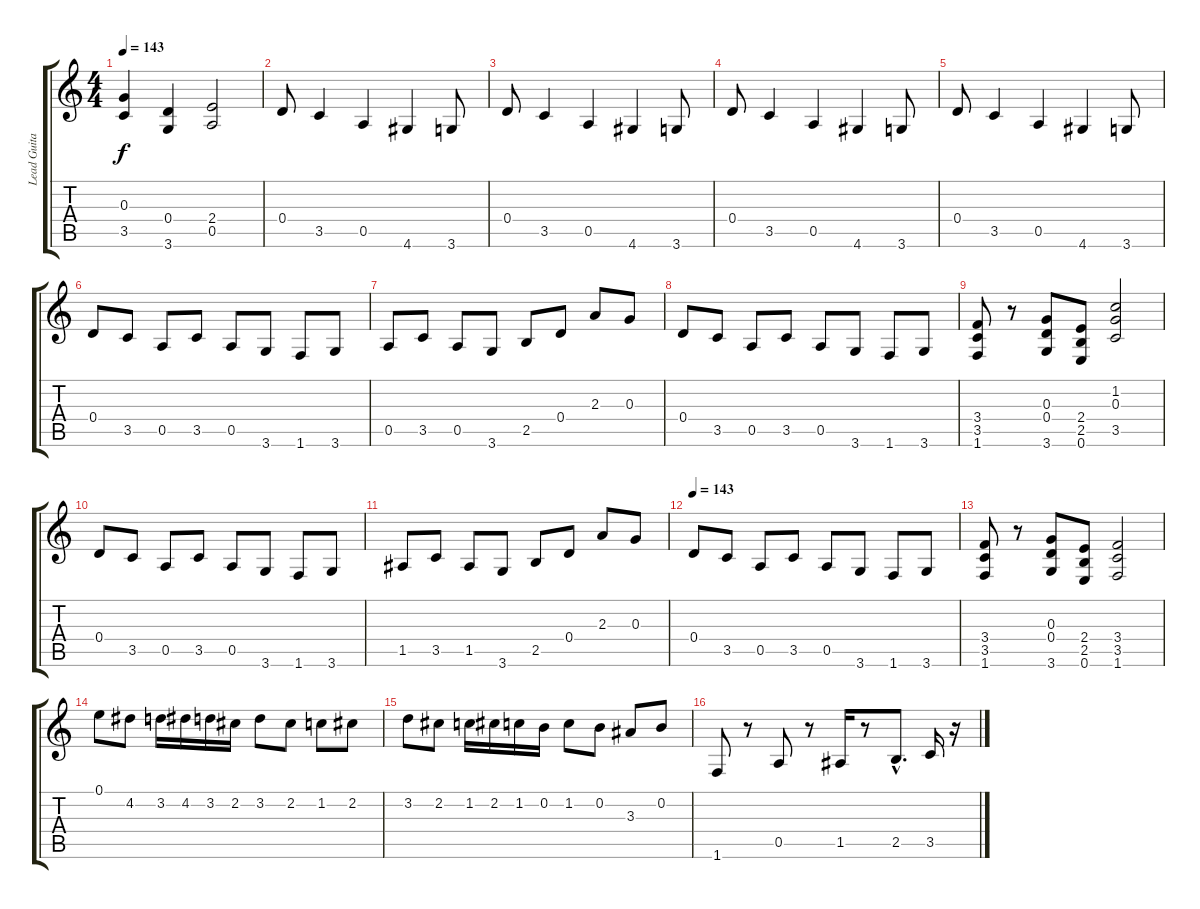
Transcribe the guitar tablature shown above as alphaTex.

\track ("Lead Guitar" "Lead Guita") {instrument distortionguitar}
\staff {score tabs}
\tuning (E4 B3 G3 D3 A2 E2) {hide}
\ts (4 4)
\tempo 143
\clef g2
\ks c
(0.3 3.5).4{dy f} (0.4 3.6).4 (2.4 0.5).2 |
0.4.8 3.5.4 0.5.4 4.6.4 3.6.8 |
0.4.8 3.5.4 0.5.4 4.6.4 3.6.8 |
0.4.8 3.5.4 0.5.4 4.6.4 3.6.8 |
0.4.8 3.5.4 0.5.4 4.6.4 3.6.8 |
0.4.8 3.5.8 0.5.8 3.5.8 0.5.8 3.6.8 1.6.8 3.6.8 |
0.5.8 3.5.8 0.5.8 3.6.8 2.5.8 0.4.8 2.3.8 0.3.8 |
0.4.8 3.5.8 0.5.8 3.5.8 0.5.8 3.6.8 1.6.8 3.6.8 |
(3.4 3.5 1.6).8 r.8 (0.3 0.4 3.6).8 (2.4 2.5 0.6).8 (1.2 0.3 3.5).2 |
0.4.8 3.5.8 0.5.8 3.5.8 0.5.8 3.6.8 1.6.8 3.6.8 |
1.5.8 3.5.8 1.5.8 3.6.8 2.5.8 0.4.8 2.3.8 0.3.8 |
\tempo 143
0.4.8 3.5.8 0.5.8 3.5.8 0.5.8 3.6.8 1.6.8 3.6.8 |
(3.4 3.5 1.6).8 r.8 (0.3 0.4 3.6).8 (2.4 2.5 0.6).8 (3.4 3.5 1.6).2 |
0.1.8 4.2.8 3.2.16 4.2.16 3.2.16 2.2.16 3.2.8 2.2.8 1.2.8 2.2.8 |
3.2.8 2.2.8 1.2.16 2.2.16 1.2.16 0.2.16 1.2.8 0.2.8 3.3.8 0.2.8 |
1.6.8 r.8 0.5.8 r.8 1.5.16 r.8 2.5{hac}.8{d} 3.5.16 r.16
